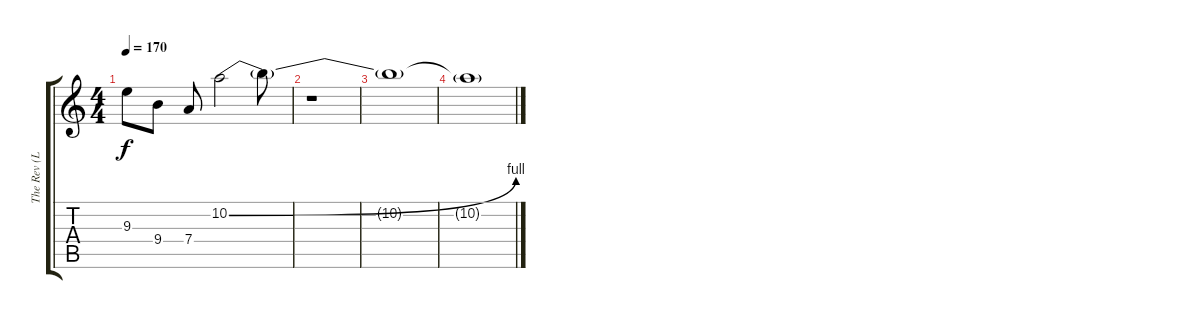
\track ("The Rev (Lead)" "The Rev (L") {instrument overdrivenguitar}
\staff {score tabs}
\tuning (E4 B3 G3 D3 A2 E2) {hide}
\ts (4 4)
\tempo 170
\clef g2
\ks c
9.3.8{dy f} 9.4.8 7.4.8 10.2{be (bend 0 0 60 4)}.2 10.2{t}.8 |
r.1 |
10.2{t}.1 |
10.2{t}.1
